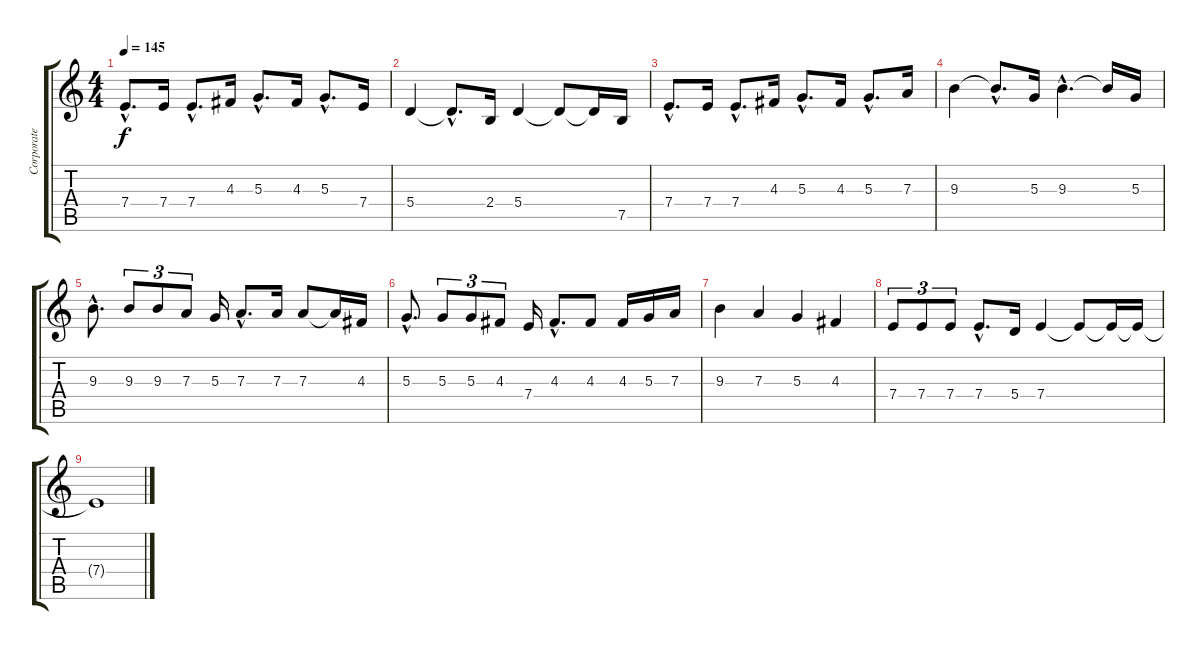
\track ("Corporate Death (R)" "Corporate ") {instrument distortionguitar}
\staff {score tabs}
\tuning (B3 Gb3 D3 A2 E2 B1) {hide}
\ts (4 4)
\tempo 145
\clef g2
\ks c
7.4{hac}.8{d dy f} 7.4.16 7.4{hac}.8{d} 4.3.16 5.3{hac}.8{d} 4.3.16 5.3{hac}.8{d} 7.4.16 |
5.4.4 5.4{hac t}.8{d} 2.4.16 5.4.4 5.4{t}.8 5.4{t}.16 7.5.16 |
7.4{hac}.8{d} 7.4.16 7.4{hac}.8{d} 4.3.16 5.3{hac}.8{d} 4.3.16 5.3{hac}.8{d} 7.3.16 |
9.3.4 9.3{hac t}.8{d} 5.3.16 9.3{hac}.4{d} 9.3{t}.16 5.3.16 |
9.3{hac}.8{d} 9.3.8{tu (3 2)} 9.3.8{tu (3 2)} 7.3.8{tu (3 2)} 5.3.16 7.3{hac}.8{d} 7.3.16 7.3.8 7.3{t}.16 4.3.16 |
5.3{hac}.8{d} 5.3.8{tu (3 2)} 5.3.8{tu (3 2)} 4.3.8{tu (3 2)} 7.4.16 4.3{hac}.8{d} 4.3.8 4.3.16 5.3.16 7.3.16 |
9.3.4 7.3.4 5.3.4 4.3.4 |
7.4.8{tu (3 2)} 7.4.8{tu (3 2)} 7.4.8{tu (3 2)} 7.4{hac}.8{d} 5.4.16 7.4.4 7.4{t}.8 7.4{t}.16 7.4{t}.16 |
7.4{t}.1
